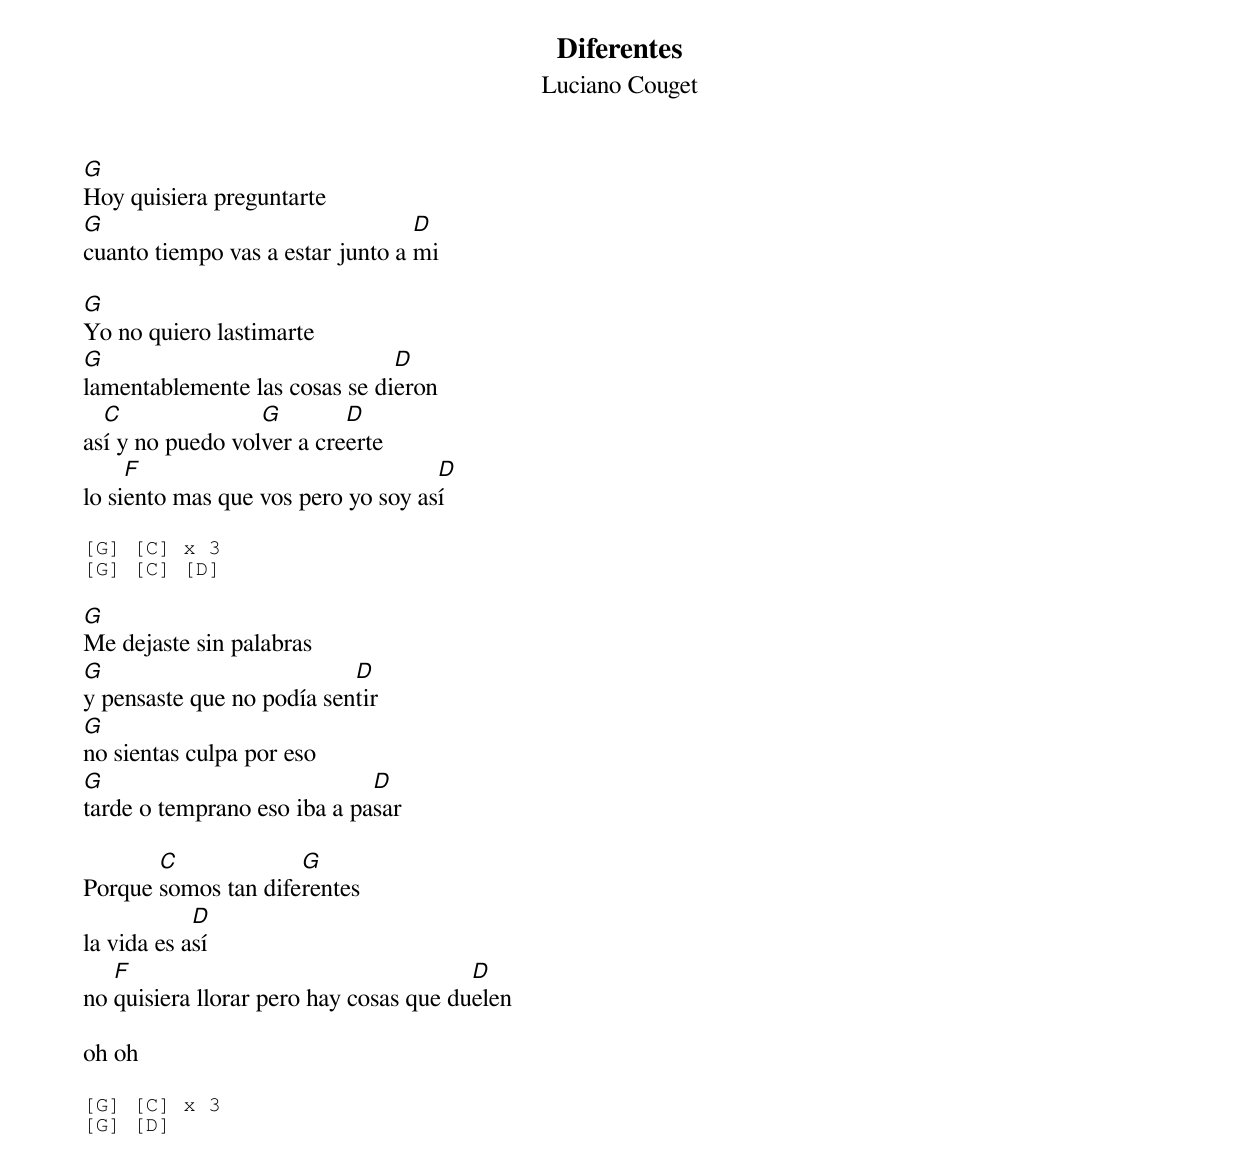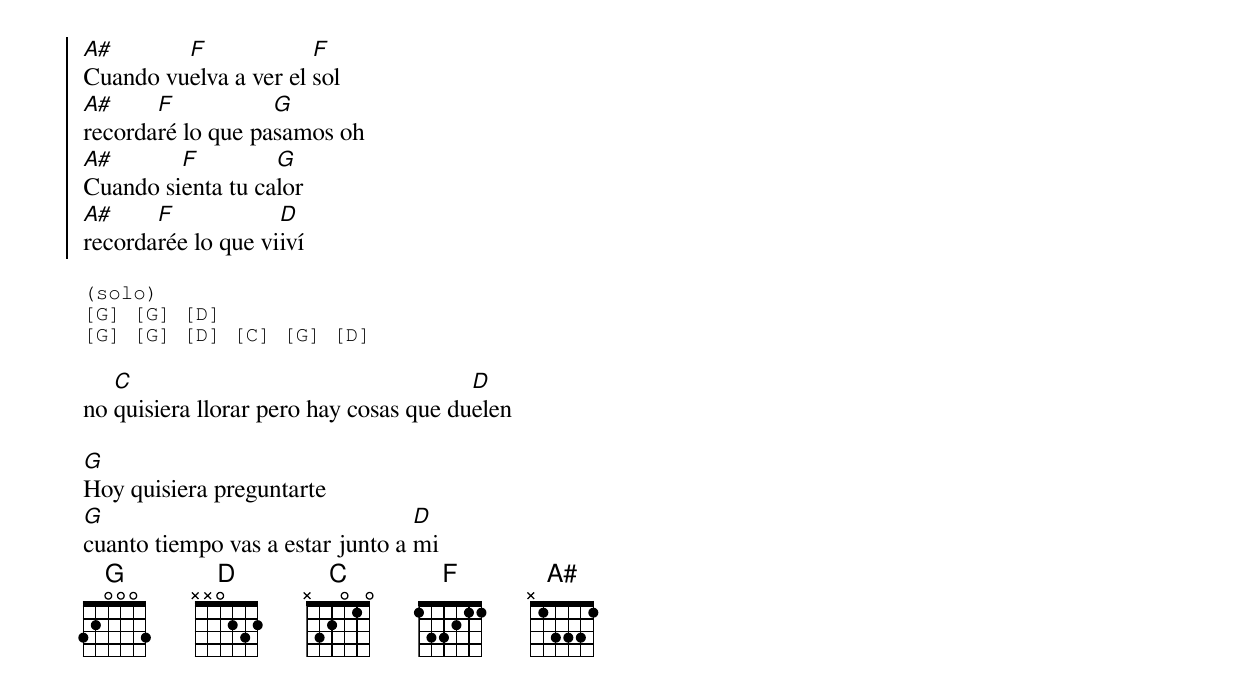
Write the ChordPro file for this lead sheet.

{title: Diferentes}
{subtitle: Luciano Couget}

{col: 2}

[G]Hoy quisiera preguntarte
[G]cuanto tiempo vas a estar junto a [D]mi

[G]Yo no quiero lastimarte
[G]lamentablemente las cosas se di[D]eron
as[C]í y no puedo vol[G]ver a cre[D]erte
lo si[F]ento mas que vos pero yo soy as[D]í

{start_of_tab}
[G] [C] x 3
[G] [C] [D]
{end_of_tab}

[G]Me dejaste sin palabras
[G]y pensaste que no podía sen[D]tir
[G]no sientas culpa por eso
[G]tarde o temprano eso iba a pa[D]sar

Porque [C]somos tan dife[G]rentes
la vida es a[D]sí
no [F]quisiera llorar pero hay cosas que du[D]elen

oh oh

{start_of_tab}
[G] [C] x 3
[G] [D]
{end_of_tab}

{column_break}

{start_of_chorus}
[A#]Cuando vu[F]elva a ver el [F]sol
[A#]recorda[F]ré lo que pa[G]samos oh
[A#]Cuando si[F]enta tu ca[G]lor
[A#]recorda[F]rée lo que vi[D]iví
{end_of_chorus}

{start_of_tab}
(solo)
[G] [G] [D]
[G] [G] [D] [C] [G] [D]
{end_of_tab}

no [C]quisiera llorar pero hay cosas que du[D]elen

[G]Hoy quisiera preguntarte
[G]cuanto tiempo vas a estar junto a [D]mi
